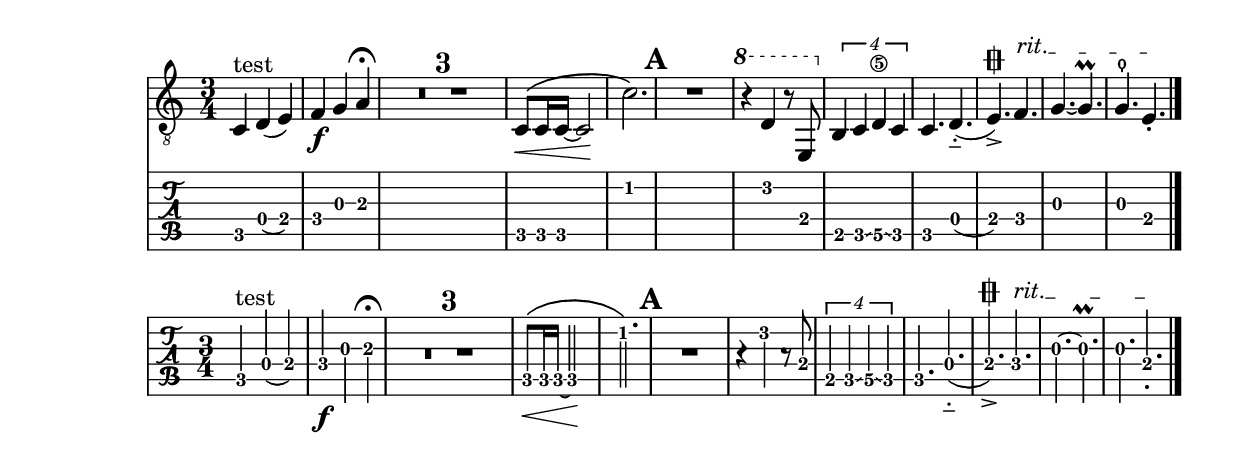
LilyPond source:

\version "2.13.37"

\header{ texidoc = "As default, tablature staves show only the fret numbers, because
                    in most situations, they are combined with normal staves.
                    When used without standard notation, @code{tabFullNotation}
                    can be used."
       }

tabstuff = {
  \time 3/4
  \compressFullBarRests
  c4^"test" d( e) |
  f4\f g a^\fermata |
  R2.*3 |
  c8\<\( c16 c ~ c2\! |
  c'2.\) |
  \mark \default
  R2. |
  \ottava #1
  r4 d'4 r8 e |
  \ottava #0
  \times 3/4 { b,4 c \glissando d\5 \glissando c } |
  c4. d-_( |
  e\varcoda-> )
  \override TextSpanner #'(bound-details left text) = "rit." f\startTextSpan |
  g ~ g\prall |
  g\thumb e-.\stopTextSpan
  \bar "|."
}

\score {
  <<
    \new Staff { \clef "G_8" \tabstuff }
    \new TabStaff   { \tabstuff }
  >>
}

\score {
  \new TabStaff {
    \tabFullNotation
    \tabstuff
  }
}
